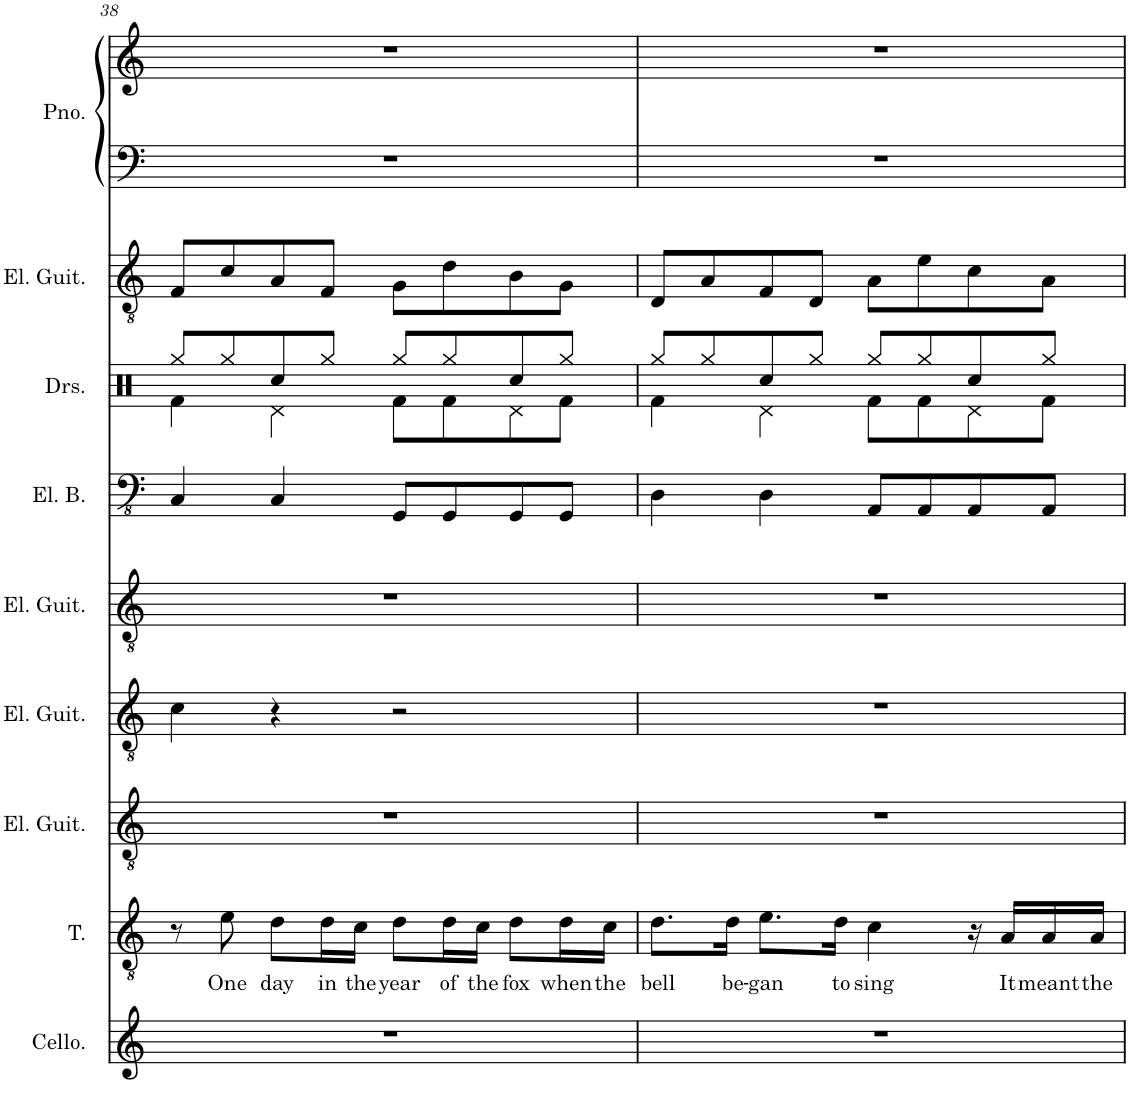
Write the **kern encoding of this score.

**kern	**kern	**text	**kern	**kern	**kern	**kern	**kern	**kern	**kern	**kern
*part9	*part8	*part8	*part7	*part6	*part5	*part4	*part3	*part2	*part1	*part1
*staff10	*staff9	*staff9	*staff8	*staff7	*staff6	*staff5	*staff4	*staff3	*staff2	*staff1
*I"Cello	*I"Tenor	*	*I"Electric Guitar	*I"Electric Guitar	*I"Electric Guitar	*I"Electric Bass	*I"Drumset	*I"Electric Guitar	*I"Piano	*
*I'Cello.	*I'T.	*	*I'El. Guit.	*I'El. Guit.	*I'El. Guit.	*I'El. B.	*I'Drs.	*I'El. Guit.	*I'Pno.	*
!!LO:PB:g=z
*clefG2	*clefGv2	*	*clefGv2	*clefGv2	*clefGv2	*clefFv4	*clefX	*clefGv2	*clefF4	*clefG2
*k[]	*k[]	*	*k[]	*k[]	*k[]	*k[]	*k[]	*k[]	*k[]	*k[]
*M4/4	*M4/4	*	*M4/4	*M4/4	*M4/4	*M4/4	*M4/4	*M4/4	*M4/4	*M4/4
=38	=38	=38	=38	=38	=38	=38	=38	=38	=38	=38
*	*	*	*	*	*	*	*^	*	*	*
1r	8r	.	1r	4c\	1r	4CC/	8Rgg/L	4Rf\	8F/L	1r	1r
!	!	!LO:LY:b	!	!	!	!	!	!	!	!	!
.	8e\	One	.	.	.	.	8Rgg/	.	8c/	.	.
!	!	!LO:LY:b	!	!	!	!	!	!	!	!	!
.	8d\L	day	.	4r	.	4CC/	8Rcc/	4Rd\	8A/	.	.
!	!	!LO:LY:b	!	!	!	!	!	!	!	!	!
.	16d\L	in	.	.	.	.	8Rgg/J	.	8F/J	.	.
!	!	!LO:LY:b	!	!	!	!	!	!	!	!	!
.	16c\JJ	the	.	.	.	.	.	.	.	.	.
!	!	!LO:LY:b	!	!	!	!	!	!	!	!	!
.	8d\L	year	.	2r	.	8GGG/L	8Rgg/L	8Rf\L	8G\L	.	.
!	!	!LO:LY:b	!	!	!	!	!	!	!	!	!
.	16d\L	of	.	.	.	8GGG/	8Rgg/	8Rf\	8d\	.	.
!	!	!LO:LY:b	!	!	!	!	!	!	!	!	!
.	16c\JJ	the	.	.	.	.	.	.	.	.	.
!	!	!LO:LY:b	!	!	!	!	!	!	!	!	!
.	8d\L	fox	.	.	.	8GGG/	8Rcc/	8Rd\	8B\	.	.
!	!	!LO:LY:b	!	!	!	!	!	!	!	!	!
.	16d\L	when	.	.	.	8GGG/J	8Rgg/J	8Rf\J	8G\J	.	.
!	!	!LO:LY:b	!	!	!	!	!	!	!	!	!
.	16c\JJ	the	.	.	.	.	.	.	.	.	.
=39	=39	=39	=39	=39	=39	=39	=39	=39	=39	=39	=39
!	!	!LO:LY:b	!	!	!	!	!	!	!	!	!
1r	8.d\L	bell	1r	1r	1r	4DD\	8Rgg/L	4Rf\	8D/L	1r	1r
.	.	.	.	.	.	.	8Rgg/	.	8A/	.	.
!	!	!LO:LY:b	!	!	!	!	!	!	!	!	!
.	16d\Jk	be-	.	.	.	.	.	.	.	.	.
!	!	!LO:LY:b	!	!	!	!	!	!	!	!	!
.	8.e\L	-gan	.	.	.	4DD\	8Rcc/	4Rd\	8F/	.	.
.	.	.	.	.	.	.	8Rgg/J	.	8D/J	.	.
!	!	!LO:LY:b	!	!	!	!	!	!	!	!	!
.	16d\Jk	to	.	.	.	.	.	.	.	.	.
!	!	!LO:LY:b	!	!	!	!	!	!	!	!	!
.	4c\	sing	.	.	.	8AAA/L	8Rgg/L	8Rf\L	8A\L	.	.
.	.	.	.	.	.	8AAA/	8Rgg/	8Rf\	8e\	.	.
.	16r	.	.	.	.	8AAA/	8Rcc/	8Rd\	8c\	.	.
!	!	!LO:LY:b	!	!	!	!	!	!	!	!	!
.	16A/LL	It	.	.	.	.	.	.	.	.	.
!	!	!LO:LY:b	!	!	!	!	!	!	!	!	!
.	16A/	meant	.	.	.	8AAA/J	8Rgg/J	8Rf\J	8A\J	.	.
!	!	!LO:LY:b	!	!	!	!	!	!	!	!	!
.	16A/JJ	the	.	.	.	.	.	.	.	.	.
*	*	*	*	*	*	*	*v	*v	*	*	*
=	=	=	=	=	=	=	=	=	=	=
*-	*-	*-	*-	*-	*-	*-	*-	*-	*-	*-
